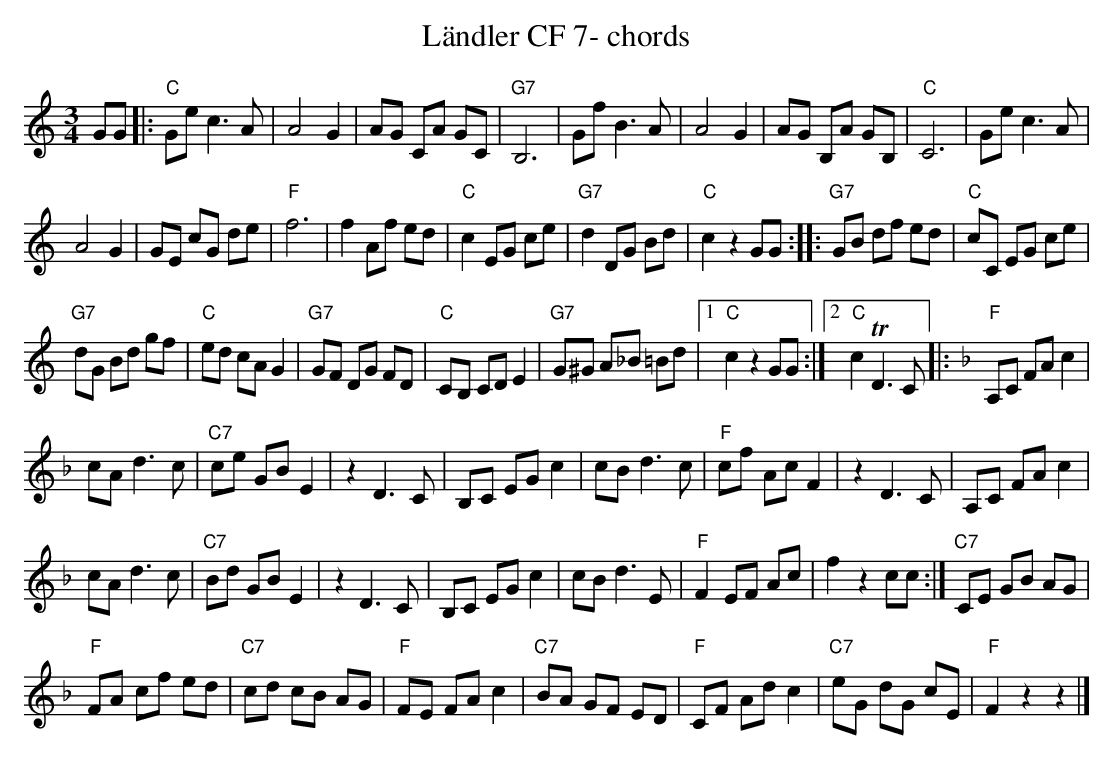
X:1
T:Ländler CF 7- chords
M:3/4
L:1/8
K:Cmaj%%MIDI gchordon
GG |: "C"Ge c3A | A4 G2 | AG CA GC | "G7"B,6 | Gf B3A | A4G2 | AG B,A GB, | "C"C6 | Ge c3A |
A4G2 | GE cG de | "F"f6 | f2 Af ed | "C"c2 EG ce | "G7"d2 DG Bd | "C"c2 z2 GG :: "G7"GB df ed | "C"cC EG ce |
"G7"dG Bd gf | "C"ed cA G2 | "G7"GF DG FD | "C"CB, CD E2 | "G7"G^G A_B =Bd |1 "C"c2 z2 GG :|2 "C"c2TD3C |: [K:Fmaj] "F"A,C FA c2 |
cA d3c | "C7"ce GB E2 | z2 D3C | B,C EG c2 | cB d3c | "F"cf Ac F2 | z2 D3C | A,C FA c2 |
cA d3c | "C7"Bd GB E2 | z2D3C | B,C EG c2 | cB d3E | "F"F2 EF Ac | f2 z2 cc :| "C7"CE GB AG |
"F"FA cf ed | "C7"cd cB AG | "F"FE FA c2 | "C7"BA GF ED | "F"CF Ad c2 | "C7"eG dG cE | "F"F2 z2z2 |]
